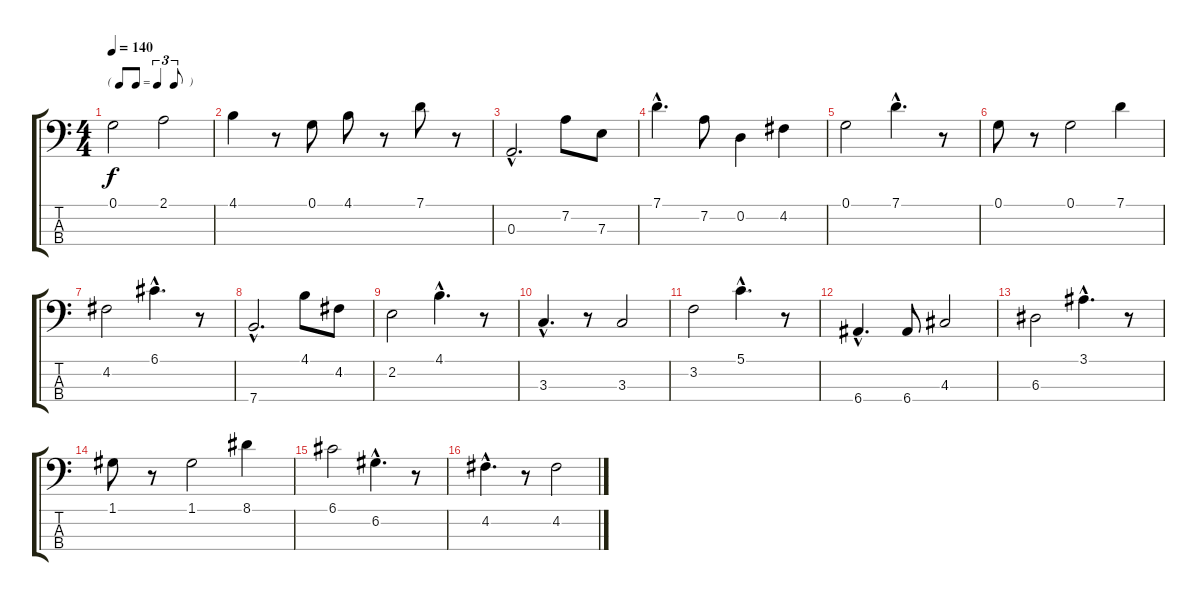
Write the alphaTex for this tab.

\track "" {instrument slapbass1}
\staff {score tabs}
\tuning (G2 D2 A1 E1) {hide}
\ts (4 4)
\tf triplet8th
\tempo 140
\clef f4
\ks c
0.1.2{dy f} 2.1.2 |
4.1.4 r.8 0.1.8 4.1.8 r.8 7.1.8 r.8 |
0.3{hac}.2{d} 7.2.8 7.3.8 |
7.1{hac}.4{d} 7.2.8 0.2.4 4.2.4 |
0.1.2 7.1{hac}.4{d} r.8 |
0.1.8 r.8 0.1.2 7.1.4 |
4.2.2 6.1{hac}.4{d} r.8 |
7.4{hac}.2{d} 4.1.8 4.2.8 |
2.2.2 4.1{hac}.4{d} r.8 |
3.3{hac}.4{d} r.8 3.3.2 |
3.2.2 5.1{hac}.4{d} r.8 |
6.4{hac}.4{d} 6.4.8 4.3.2 |
6.3.2 3.1{hac}.4{d} r.8 |
1.1.8 r.8 1.1.2 8.1.4 |
6.1.2 6.2{hac}.4{d} r.8 |
4.2{hac}.4{d} r.8 4.2.2
